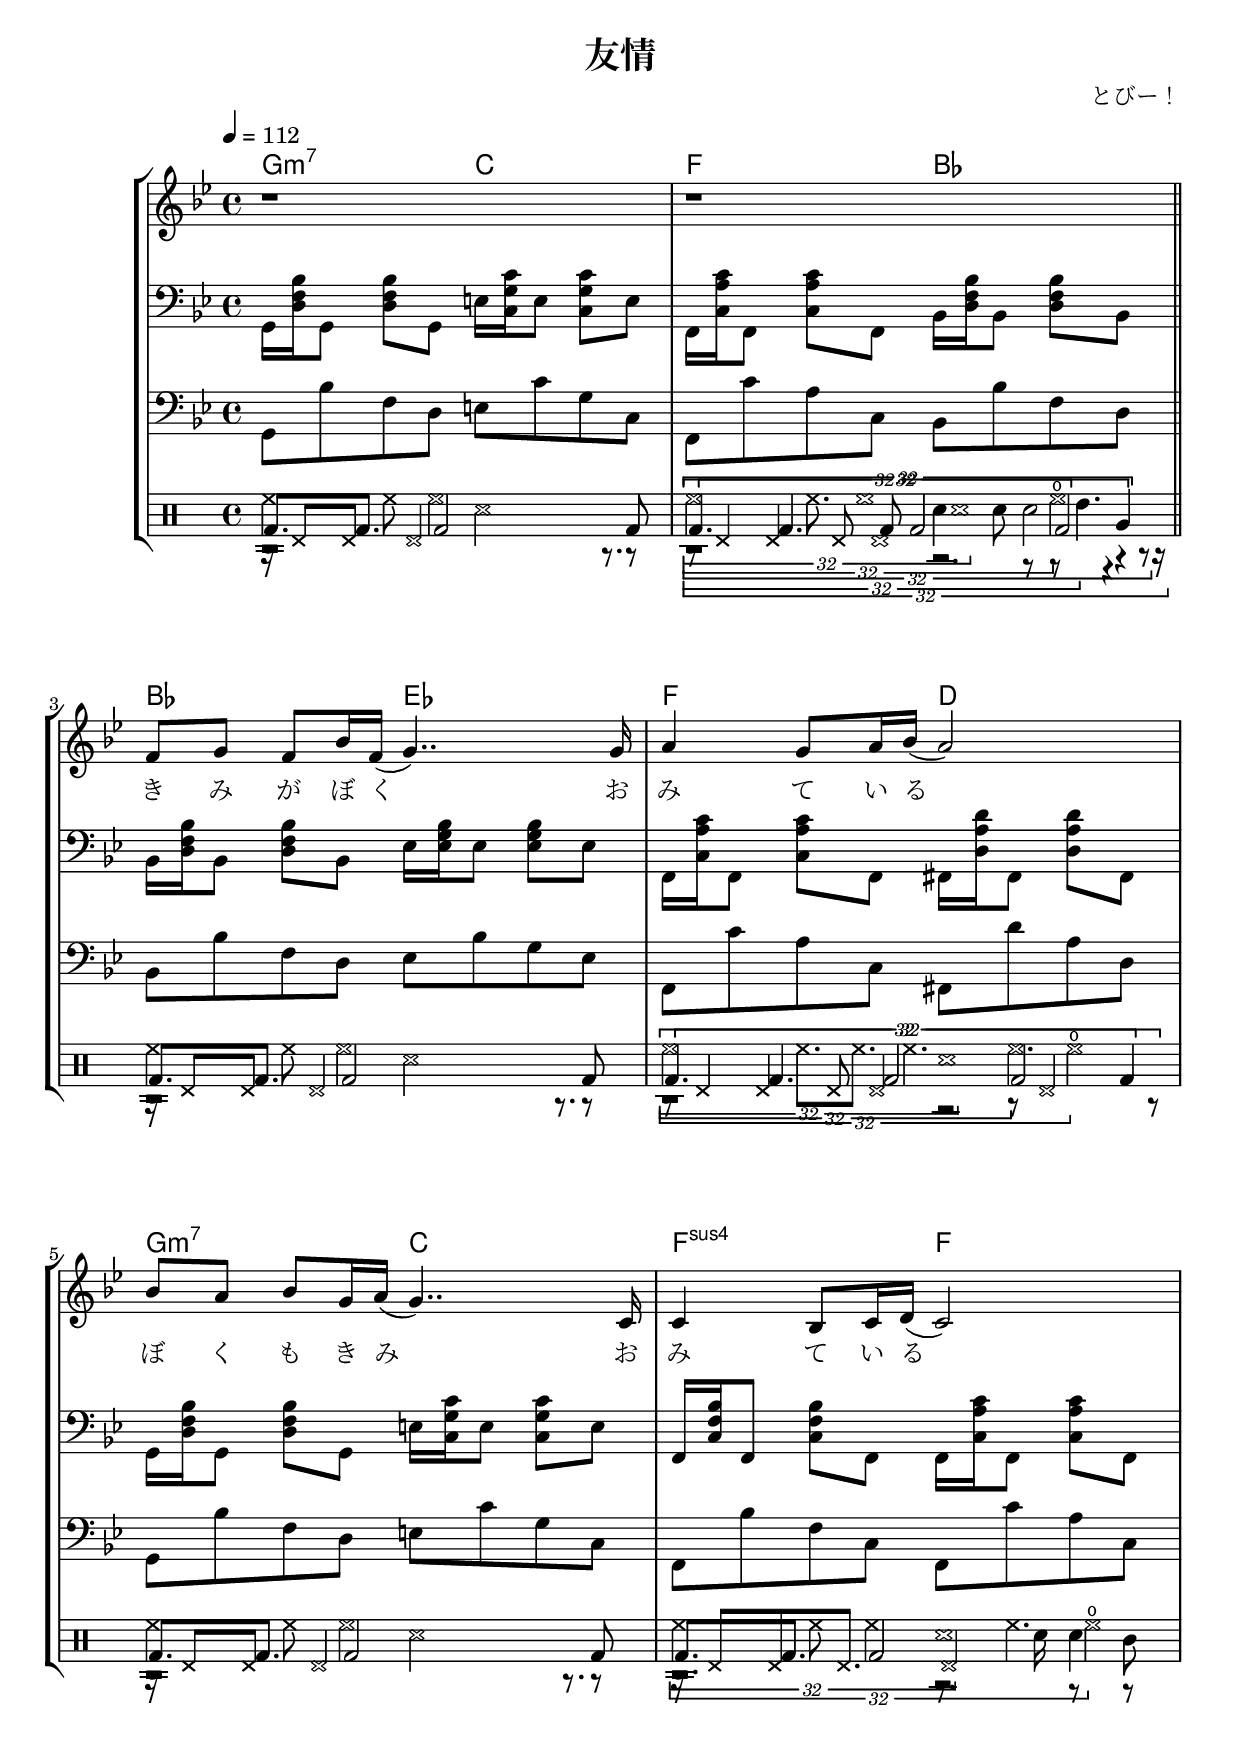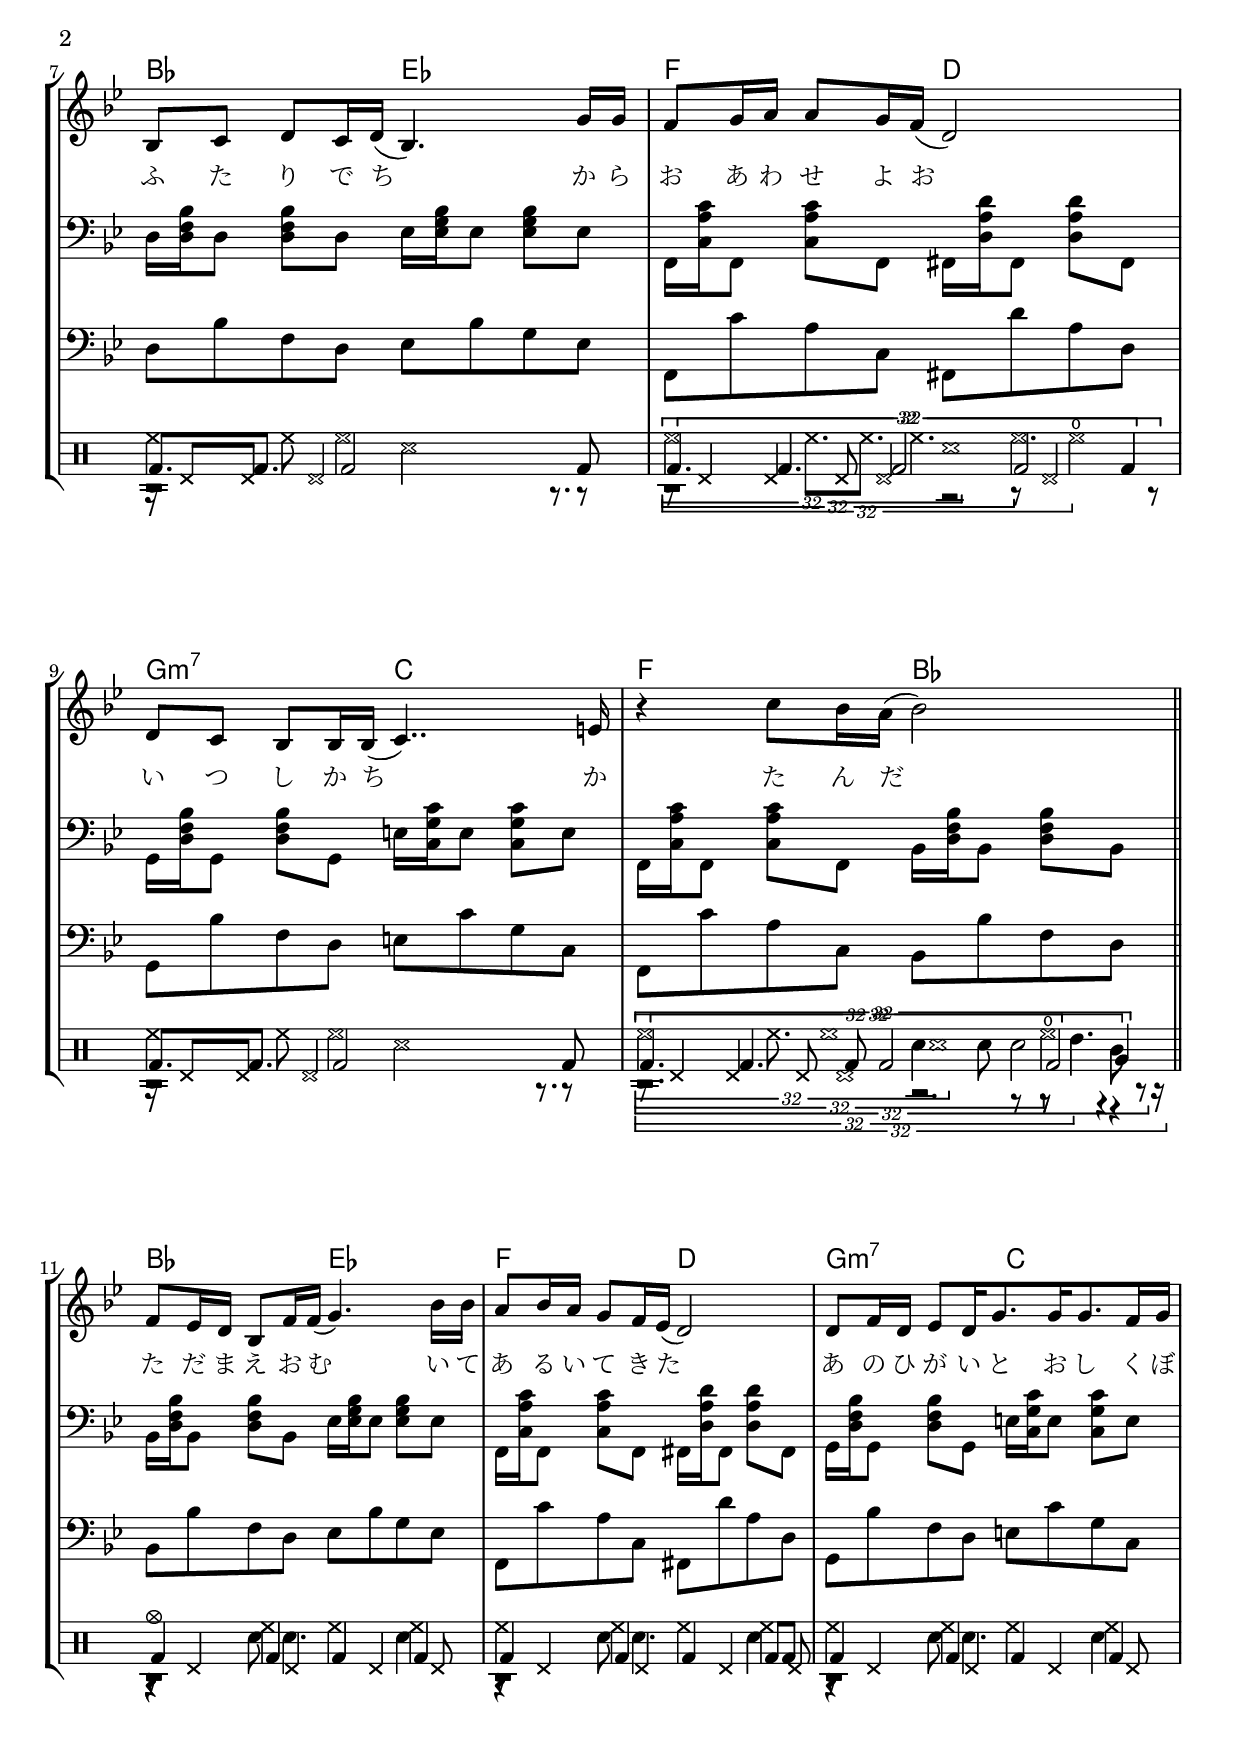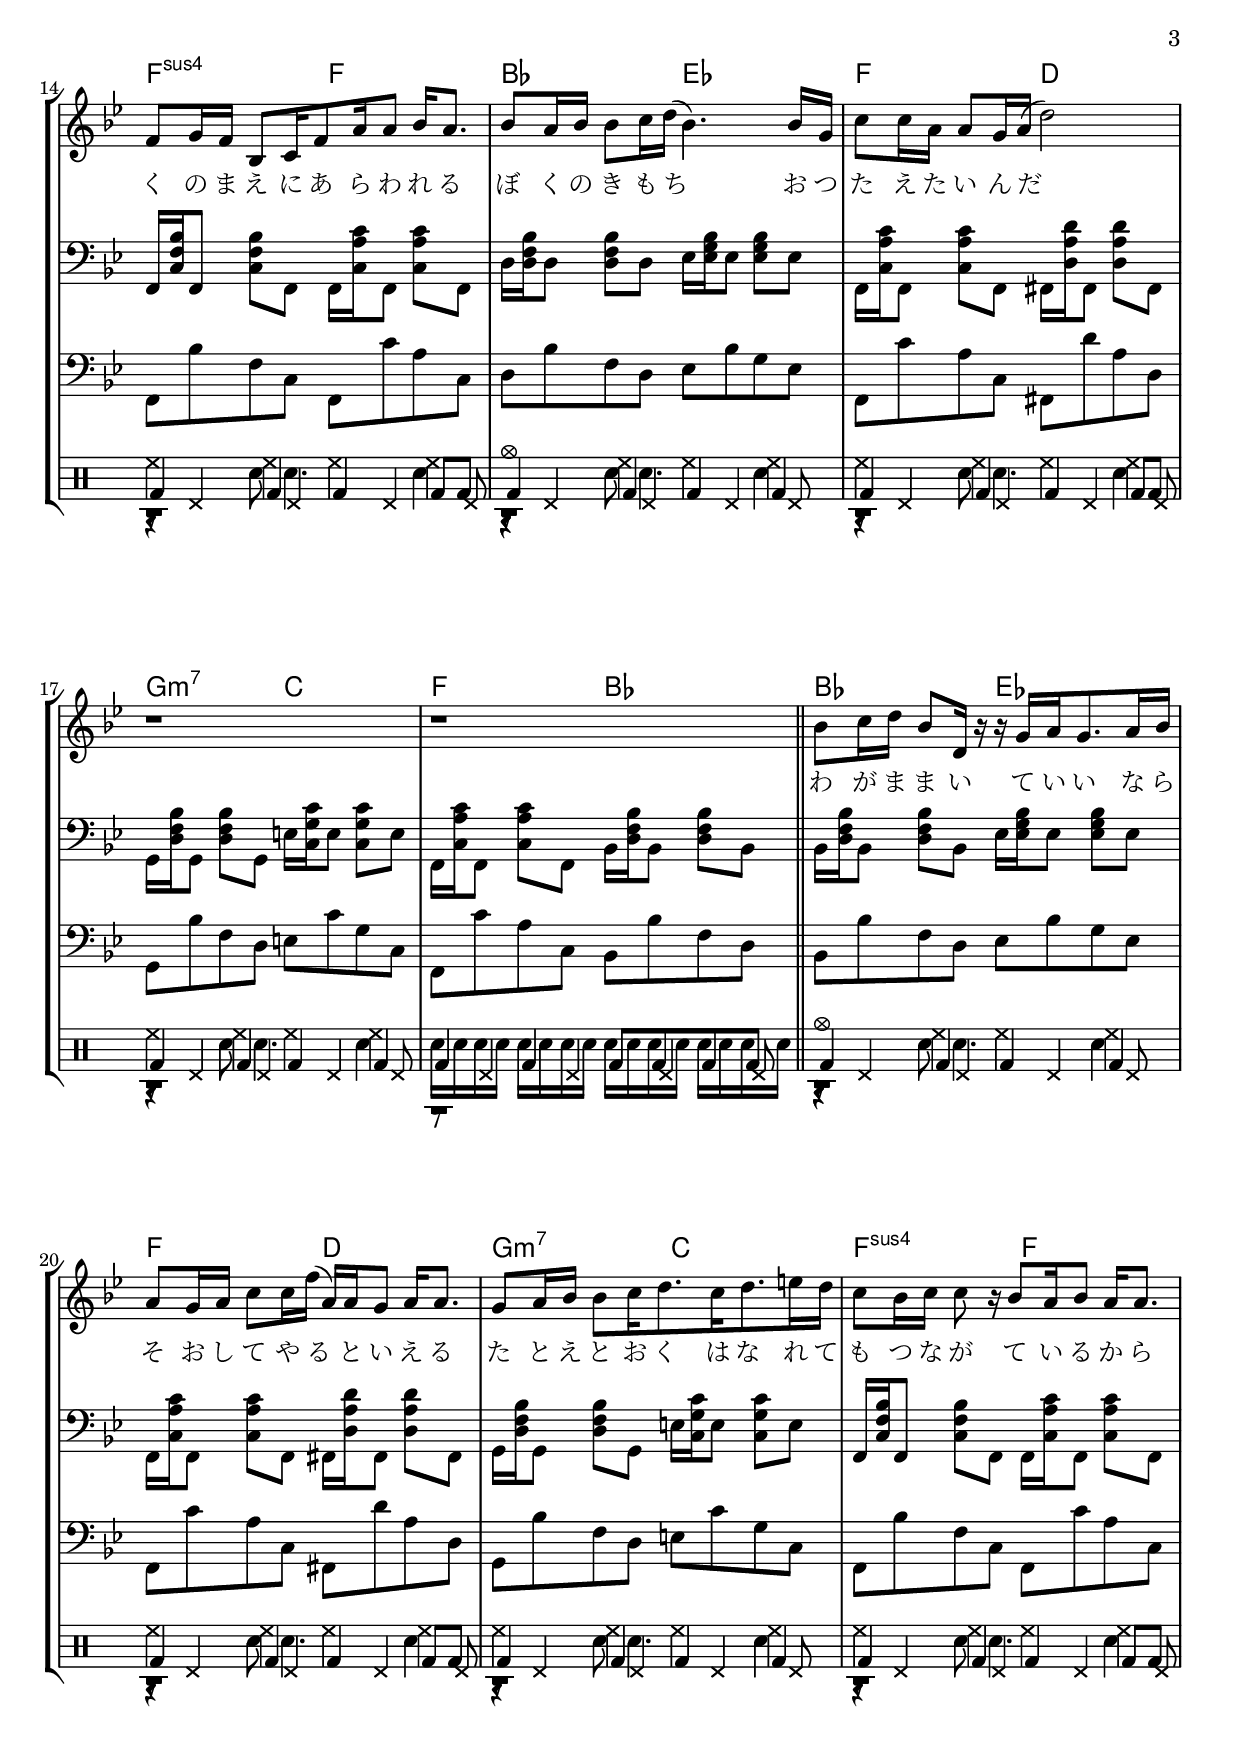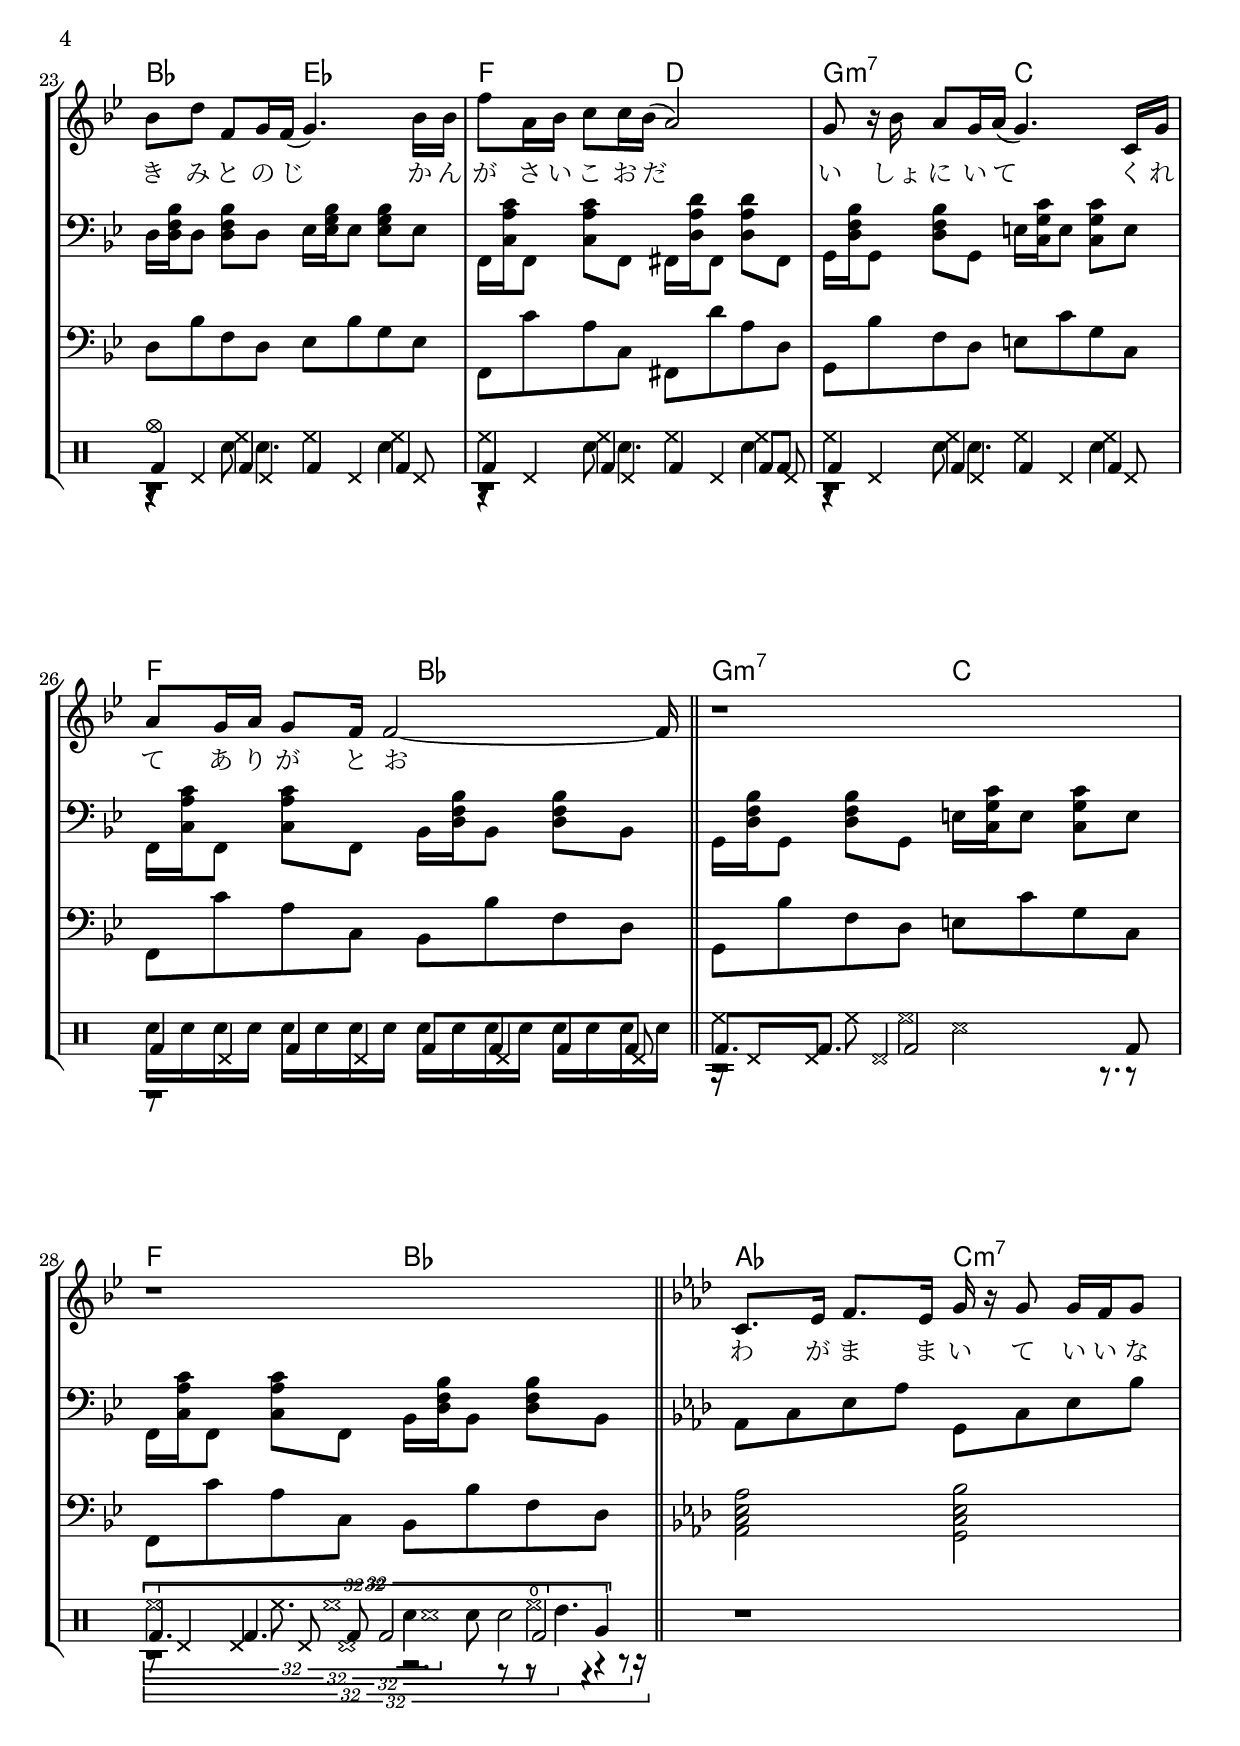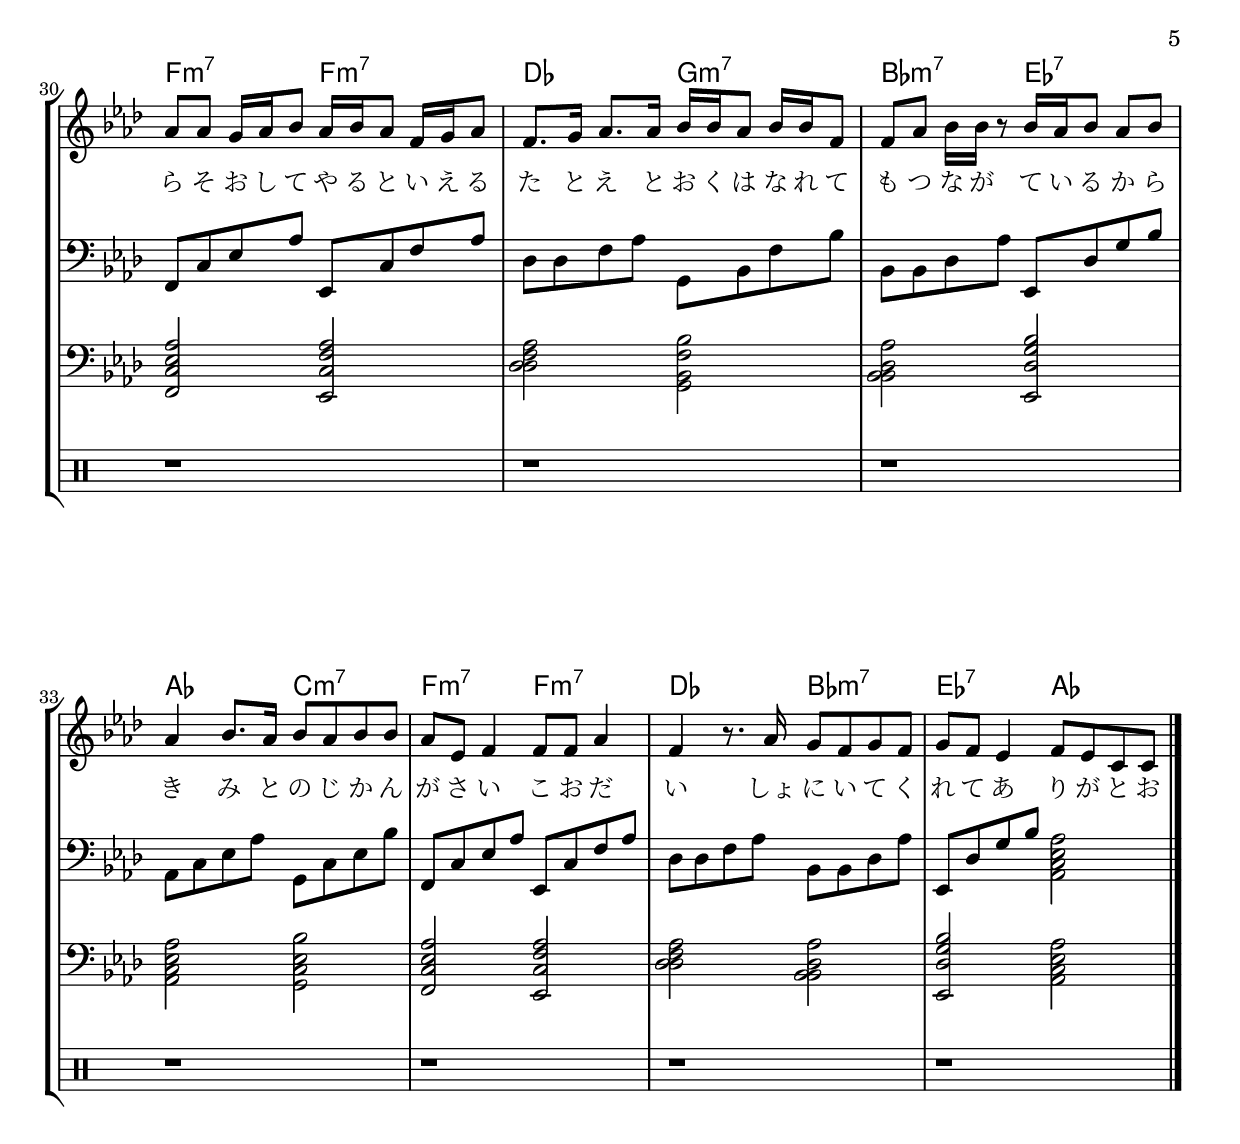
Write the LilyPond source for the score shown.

\version "2.12.1"

\header {
	title = \markup {友情}
	composer = \markup \center-column {とびー！}
}

harmony = \chordmode {
	g2:min7 c f bes 

	bes es f d g:min7 c f:sus4 f bes es f d g:min7 c f bes 

	bes es f d g:min7 c f:sus4 f bes es f d g:min7 c f bes 

	bes es f d g:min7 c f:sus4 f bes es f d g:min7 c f bes 

	g:min7 c f bes 

	as c:min7 f:min7 f:min7 des g:min7 bes:min7 es:7 as c:min7 f:min7 f:min7 des bes:min7 es:7 as 
}

melody = {
	\key bes \major
	\tempo 4 = 112
	r1 | r1   
	\set Staff.midiInstrument = #"mmi0.42"
	 f'8  g'8  f'8  bes'16  f'16  (g'4..)  g'16 
	a'4  g'8  a'16  bes'16  (a'2) 
	bes'8  a'8  bes'8  g'16  a'16  (g'4..)  c'16 
	c'4  bes8  c'16  d'16  (c'2) 
	bes8  c'8  d'8  c'16  d'16  (bes4.)  g'16  g'16 
	f'8  g'16  a'16  a'8  g'16  f'16  (d'2) 
	d'8  c'8  bes8  bes16  bes16  (c'4..)  e'16 
	r4  c''8  bes'16  a'16  (bes'2)
	\set Staff.midiInstrument = #"mmi0.42"
	 f'8  es'16  d'16  bes8  f'16  f'16  (g'4.)  bes'16  bes'16 
	a'8  bes'16  a'16  g'8  f'16  es'16  (d'2) 
	d'8  f'16  d'16  es'8  d'16  g'8.  g'16  g'8.  f'16  g'16 
	f'8  g'16  f'16  bes8  c'16  f'8  a'16  a'8  bes'16  a'8. 
	bes'8  a'16  bes'16  bes'8  c''16  d''16  (bes'4.)  bes'16  g'16 
	c''8  c''16  a'16  a'8  g'16  a'16  (d''2)
	r1 r1 	\set Staff.midiInstrument = #"mmi0.42"
	 bes'8  c''16  d''16  bes'8  d'16  r16  r16  g'16  a'16  g'8.  a'16  bes'16 
	a'8  g'16  a'16  c''8  c''16  f''16  (a'16)  a'16  g'8  a'16  a'8. 
	g'8  a'16  bes'16  bes'8  c''16  d''8.  c''16  d''8.  e''16  d''16 
	c''8  bes'16  c''16  c''8  r16  bes'8  a'16  bes'8  a'16  a'8. 
	bes'8  d''8  f'8  g'16  f'16  (g'4.)  bes'16  bes'16 
	f''8  a'16  bes'16  c''8  c''16  bes'16  (a'2) 
	g'8  r16  bes'16  a'8  g'16  a'16  (g'4.)  c'16  g'16 
	a'8  g'16  a'16  g'8  f'16  f'2~f'16
	r1 | r1   
	\set Staff.midiInstrument = #"fss0.35"
		\key as \major
 c'8.  es'16  f'8.  es'16  g'16  r16  g'8  g'16  f'16  g'8 
	as'8  as'8  g'16  as'16  bes'8  as'16  bes'16  as'8  f'16  g'16  as'8 
	f'8.  g'16  as'8.  as'16  bes'16  bes'16  as'8  bes'16  bes'16  f'8 
	f'8  as'8  bes'16  bes'16  r8  bes'16  as'16  bes'8  as'8  bes'8 
	as'4  bes'8.  as'16  bes'8  as'8  bes'8  bes'8 
	as'8  es'8  f'4  f'8  f'8  as'4 
	f'4  r8.  as'16  g'8  f'8  g'8  f'8 
	g'8  f'8  es'4  f'8  es'8  c'8  c'8
	\bar "|."
}

words = \lyricmode {
	
	き  み  が  ぼ  く  お  み  て  い  る  ぼ  く  も  き  み  お  み  て  い  る  ふ  た  り  で  ち  か  ら  お  あ  わ  せ  よ  お  い  つ  し  か  ち  か  た  ん  だ  
	た  だ  ま  え  お  む  い  て  あ  る  い  て  き  た  あ  の  ひ  が  い  と  お  し  く  ぼ  く  の  ま  え  に  あ  ら  わ  れ  る  ぼ  く  の  き  も  ち  お  つ  た  え  た  い  ん  だ  
	わ  が  ま  ま  い  て  い  い  な  ら  そ  お  し  て  や  る  と  い  え  る  た  と  え  と  お  く  は  な  れ  て  も  つ  な  が  て  い  る  か  ら  き  み  と  の  じ  か  ん  が  さ  い  こ  お  だ  い  しょ  に  い  て  く  れ  て  あ  り  が  と  お  
	
	わ  が  ま  ま  い  て  い  い  な  ら  そ  お  し  て  や  る  と  い  え  る  た  と  え  と  お  く  は  な  れ  て  も  つ  な  が  て  い  る  か  ら  き  み  と  の  じ  か  ん  が  さ  い  こ  お  だ  い  しょ  に  い  て  く  れ  て  あ  り  が  と  お  
}

tempochange = {
	\tempo 4 = 112
	r1 | r1 \bar "||"
	\tempo 4 = 112
	r1 | r1 | r1 | r1 | r1 | r1 | r1 | r1 \bar "||"
	\tempo 4 = 112
	r1 | r1 | r1 | r1 | r1 | r1 | r1 | r1 \bar "||"
	\tempo 4 = 112
	r1 | r1 | r1 | r1 | r1 | r1 | r1 | r1 \bar "||"
	\tempo 4 = 112
	r1 | r1 \bar "||"
	\tempo 4 = 112
	r1 | r1 | r1 | r1 | r1 | r1 | r1 | r1 \bar "|."
}

mainacc = {
	\clef bass
	\set Staff.midiInstrument = #"Acoustic Guitar (nylon)"
	\key bes \major
	\tempo 4 = 112
	g,16 <d f bes>16 g,8 <d f bes>8 g,8
	e16 <c g c'>16 e8 <c g c'>8 e8
	f,16 <c a c'>16 f,8 <c a c'>8 f,8
	bes,16 <d f bes>16 bes,8 <d f bes>8 bes,8
	\bar "||"

	\set Staff.midiInstrument = #"Music box"
	bes,16 <d f bes>16 bes,8 <d f bes>8 bes,8
	es16 <es g bes>16 es8 <es g bes>8 es8
	f,16 <c a c'>16 f,8 <c a c'>8 f,8
	fis,16 <d a d'>16 fis,8 <d a d'>8 fis,8
	g,16 <d f bes>16 g,8 <d f bes>8 g,8
	e16 <c g c'>16 e8 <c g c'>8 e8
	f,16 <c f bes>16 f,8 <c f bes>8 f,8
	f,16 <c a c'>16 f,8 <c a c'>8 f,8
	d16 <d f bes>16 d8 <d f bes>8 d8
	es16 <es g bes>16 es8 <es g bes>8 es8
	f,16 <c a c'>16 f,8 <c a c'>8 f,8
	fis,16 <d a d'>16 fis,8 <d a d'>8 fis,8
	g,16 <d f bes>16 g,8 <d f bes>8 g,8
	e16 <c g c'>16 e8 <c g c'>8 e8
	f,16 <c a c'>16 f,8 <c a c'>8 f,8
	bes,16 <d f bes>16 bes,8 <d f bes>8 bes,8
	\bar "||"

	\set Staff.midiInstrument = #"Electric Guitar (jazz)"
	bes,16 <d f bes>16 bes,8 <d f bes>8 bes,8
	es16 <es g bes>16 es8 <es g bes>8 es8
	f,16 <c a c'>16 f,8 <c a c'>8 f,8
	fis,16 <d a d'>16 fis,8 <d a d'>8 fis,8
	g,16 <d f bes>16 g,8 <d f bes>8 g,8
	e16 <c g c'>16 e8 <c g c'>8 e8
	f,16 <c f bes>16 f,8 <c f bes>8 f,8
	f,16 <c a c'>16 f,8 <c a c'>8 f,8
	d16 <d f bes>16 d8 <d f bes>8 d8
	es16 <es g bes>16 es8 <es g bes>8 es8
	f,16 <c a c'>16 f,8 <c a c'>8 f,8
	fis,16 <d a d'>16 fis,8 <d a d'>8 fis,8
	g,16 <d f bes>16 g,8 <d f bes>8 g,8
	e16 <c g c'>16 e8 <c g c'>8 e8
	f,16 <c a c'>16 f,8 <c a c'>8 f,8
	bes,16 <d f bes>16 bes,8 <d f bes>8 bes,8
	\bar "||"

	\set Staff.midiInstrument = #"Electric Guitar (jazz)"
	bes,16 <d f bes>16 bes,8 <d f bes>8 bes,8
	es16 <es g bes>16 es8 <es g bes>8 es8
	f,16 <c a c'>16 f,8 <c a c'>8 f,8
	fis,16 <d a d'>16 fis,8 <d a d'>8 fis,8
	g,16 <d f bes>16 g,8 <d f bes>8 g,8
	e16 <c g c'>16 e8 <c g c'>8 e8
	f,16 <c f bes>16 f,8 <c f bes>8 f,8
	f,16 <c a c'>16 f,8 <c a c'>8 f,8
	d16 <d f bes>16 d8 <d f bes>8 d8
	es16 <es g bes>16 es8 <es g bes>8 es8
	f,16 <c a c'>16 f,8 <c a c'>8 f,8
	fis,16 <d a d'>16 fis,8 <d a d'>8 fis,8
	g,16 <d f bes>16 g,8 <d f bes>8 g,8
	e16 <c g c'>16 e8 <c g c'>8 e8
	f,16 <c a c'>16 f,8 <c a c'>8 f,8
	bes,16 <d f bes>16 bes,8 <d f bes>8 bes,8
	\bar "||"

	\set Staff.midiInstrument = #"Electric Guitar (jazz)"
	g,16 <d f bes>16 g,8 <d f bes>8 g,8
	e16 <c g c'>16 e8 <c g c'>8 e8
	f,16 <c a c'>16 f,8 <c a c'>8 f,8
	bes,16 <d f bes>16 bes,8 <d f bes>8 bes,8
	\bar "||"

	\set Staff.midiInstrument = #"Acoustic Guitar (steel)"
	\key as \major
	as,8 c8 es8 as8
	g,8 c8 es8 bes8
	f,8 c8 es8 as8
	es,8 c8 f8 as8
	des8 des8 f8 as8
	g,8 bes,8 f8 bes8
	bes,8 bes,8 des8 as8
	es,8 des8 g8 bes8
	as,8 c8 es8 as8
	g,8 c8 es8 bes8
	f,8 c8 es8 as8
	es,8 c8 f8 as8
	des8 des8 f8 as8
	bes,8 bes,8 des8 as8
	es,8 des8 g8 bes8
	<as, c es as>2
	\bar "|."
}

subacc = {
	\clef bass
	\set Staff.midiInstrument = #"Acoustic Guitar (steel)"
	\key bes \major
	\tempo 4 = 112
	g,8 bes f d
	e8 c' g c
	f,8 c' a c
	bes,8 bes f d
	\bar "||"

	\set Staff.midiInstrument = #"Acoustic Guitar (steel)"
	bes,8 bes f d
	es8 bes g es
	f,8 c' a c
	fis,8 d' a d
	g,8 bes f d
	e8 c' g c
	f,8 bes f c
	f,8 c' a c
	d8 bes f d
	es8 bes g es
	f,8 c' a c
	fis,8 d' a d
	g,8 bes f d
	e8 c' g c
	f,8 c' a c
	bes,8 bes f d
	\bar "||"

	\set Staff.midiInstrument = #"Acoustic Guitar (steel)"
	bes,8 bes f d
	es8 bes g es
	f,8 c' a c
	fis,8 d' a d
	g,8 bes f d
	e8 c' g c
	f,8 bes f c
	f,8 c' a c
	d8 bes f d
	es8 bes g es
	f,8 c' a c
	fis,8 d' a d
	g,8 bes f d
	e8 c' g c
	f,8 c' a c
	bes,8 bes f d
	\bar "||"

	\set Staff.midiInstrument = #"Acoustic Guitar (steel)"
	bes,8 bes f d
	es8 bes g es
	f,8 c' a c
	fis,8 d' a d
	g,8 bes f d
	e8 c' g c
	f,8 bes f c
	f,8 c' a c
	d8 bes f d
	es8 bes g es
	f,8 c' a c
	fis,8 d' a d
	g,8 bes f d
	e8 c' g c
	f,8 c' a c
	bes,8 bes f d
	\bar "||"

	\set Staff.midiInstrument = #"Acoustic Guitar (nylon)"
	g,8 bes f d
	e8 c' g c
	f,8 c' a c
	bes,8 bes f d
	\bar "||"

	\set Staff.midiInstrument = #"Electric Guitar (clean)"
	\key as \major
	<as, c es as>2
	<g, c es bes>2
	<f, c es as>2
	<es, c f as>2
	<des des f as>2
	<g, bes, f bes>2
	<bes, bes, des as>2
	<es, des g bes>2
	<as, c es as>2
	<g, c es bes>2
	<f, c es as>2
	<es, c f as>2
	<des des f as>2
	<bes, bes, des as>2
	<es, des g bes>2
	<as, c es as>2
	\bar "|."
}

percA = {
	\drummode {
	hh4 hh8 hh2 r8  |\times 16/32{ hh2 hh8. hh1 r4 r16 } \bar "||"
	hh4 hh8 hh2 r8  |\times 16/32{ hh2 hh8. hh8. hh4. hh2. } |hh4 hh8 hh2 r8  |hh4 hh8 hh4 hh4.  |hh4 hh8 hh2 r8  |\times 16/32{ hh2 hh8. hh8. hh4. hh2. } |hh4 hh8 hh2 r8  |\times 16/32{ hh2 hh8. hh1 r4 r16 } \bar "||"
	r4 hh4 hh4 hh4  |hh4 hh4 hh4 hh4  |hh4 hh4 hh4 hh4  |hh4 hh4 hh4 hh4  |r4 hh4 hh4 hh4  |hh4 hh4 hh4 hh4  |hh4 hh4 hh4 hh4  |r1  \bar "||"
	r4 hh4 hh4 hh4  |hh4 hh4 hh4 hh4  |hh4 hh4 hh4 hh4  |hh4 hh4 hh4 hh4  |r4 hh4 hh4 hh4  |hh4 hh4 hh4 hh4  |hh4 hh4 hh4 hh4  |r1  \bar "||"
	hh4 hh8 hh2 r8  |\times 16/32{ hh2 hh8. hh1 r4 r16 } \bar "||"
	r1 |r1 |r1 |r1 |r1 |r1 |r1 |r1 \bar "|."
	}
}

percB = {
	\drummode {
	r16 hhp8 hhp8 hhp2 r8.  |\times 16/32{ r8 hhp4 hhp4 hhp8 hhp1 r4 } \bar "||"
	r16 hhp8 hhp8 hhp2 r8.  |\times 16/32{ r8 hhp4 hhp4 hhp8 hhp2 r8 hhp2 r8 } |r16 hhp8 hhp8 hhp2 r8.  |r16 hhp8 hhp8 hhp8. hhp2  |r16 hhp8 hhp8 hhp2 r8.  |\times 16/32{ r8 hhp4 hhp4 hhp8 hhp2 r8 hhp2 r8 } |r16 hhp8 hhp8 hhp2 r8.  |\times 16/32{ r8 hhp4 hhp4 hhp8 hhp1 r4 } \bar "||"
	r4 sn8 sn4. sn4  |r4 sn8 sn4. sn4  |r4 sn8 sn4. sn4  |r4 sn8 sn4. sn4  |r4 sn8 sn4. sn4  |r4 sn8 sn4. sn4  |r4 sn8 sn4. sn4  |sn16 sn16 sn16 sn16 sn16 sn16 sn16 sn16 sn16 sn16 sn16 sn16 sn16 sn16 sn16 sn16  \bar "||"
	r4 sn8 sn4. sn4  |r4 sn8 sn4. sn4  |r4 sn8 sn4. sn4  |r4 sn8 sn4. sn4  |r4 sn8 sn4. sn4  |r4 sn8 sn4. sn4  |r4 sn8 sn4. sn4  |sn16 sn16 sn16 sn16 sn16 sn16 sn16 sn16 sn16 sn16 sn16 sn16 sn16 sn16 sn16 sn16  \bar "||"
	r16 hhp8 hhp8 hhp2 r8.  |\times 16/32{ r8 hhp4 hhp4 hhp8 hhp1 r4 } \bar "||"
	r1 |r1 |r1 |r1 |r1 |r1 |r1 |r1 \bar "|."
	}
}

percC = {
	\drummode {
	r1  |\times 16/32{ r1 r2 hho2 } \bar "||"
	r1  |\times 16/32{ r1 r2 hho2 } |r1  |\times 16/32{ r1 r2 hho2 } |r1  |\times 16/32{ r1 r2 hho2 } |r1  |\times 16/32{ r1 r2 hho2 } \bar "||"
	bd4 bd4 bd4 bd4  |bd4 bd4 bd4 bd8 bd8  |bd4 bd4 bd4 bd4  |bd4 bd4 bd4 bd8 bd8  |bd4 bd4 bd4 bd4  |bd4 bd4 bd4 bd8 bd8  |bd4 bd4 bd4 bd4  |bd4 bd4 bd8 bd8 bd8 bd8  \bar "||"
	bd4 bd4 bd4 bd4  |bd4 bd4 bd4 bd8 bd8  |bd4 bd4 bd4 bd4  |bd4 bd4 bd4 bd8 bd8  |bd4 bd4 bd4 bd4  |bd4 bd4 bd4 bd8 bd8  |bd4 bd4 bd4 bd4  |bd4 bd4 bd8 bd8 bd8 bd8  \bar "||"
	r1  |\times 16/32{ r1 r2 hho2 } \bar "||"
	r1 |r1 |r1 |r1 |r1 |r1 |r1 |r1 \bar "|."
	}
}

percD = {
	\drummode {
	bd8. bd8. bd2 bd8  |\times 16/32{ bd4. bd4. bd8 bd2 r8 bd2 } \bar "||"
	bd8. bd8. bd2 bd8  |\times 16/32{ bd4. bd4. bd2 bd2 bd4 } |bd8. bd8. bd2 bd8  |bd8. bd8. bd2 r8  |bd8. bd8. bd2 bd8  |\times 16/32{ bd4. bd4. bd2 bd2 bd4 } |bd8. bd8. bd2 bd8  |\times 16/32{ bd4. bd4. bd8 bd2 r8 bd2 } \bar "||"
	r8 hhp4 hhp4 hhp4 hhp8  |r8 hhp4 hhp4 hhp4 hhp8  |r8 hhp4 hhp4 hhp4 hhp8  |r8 hhp4 hhp4 hhp4 hhp8  |r8 hhp4 hhp4 hhp4 hhp8  |r8 hhp4 hhp4 hhp4 hhp8  |r8 hhp4 hhp4 hhp4 hhp8  |r8 hhp4 hhp4 hhp4 hhp8  \bar "||"
	r8 hhp4 hhp4 hhp4 hhp8  |r8 hhp4 hhp4 hhp4 hhp8  |r8 hhp4 hhp4 hhp4 hhp8  |r8 hhp4 hhp4 hhp4 hhp8  |r8 hhp4 hhp4 hhp4 hhp8  |r8 hhp4 hhp4 hhp4 hhp8  |r8 hhp4 hhp4 hhp4 hhp8  |r8 hhp4 hhp4 hhp4 hhp8  \bar "||"
	bd8. bd8. bd2 bd8  |\times 16/32{ bd4. bd4. bd8 bd2 r8 bd2 } \bar "||"
	r1 |r1 |r1 |r1 |r1 |r1 |r1 |r1 \bar "|."
	}
}

percE = {
	\drummode {
	r2 ss2  |\times 16/32{ r1 ss1 } \bar "||"
	r2 ss2  |\times 16/32{ r1 ss1 } |r2 ss2  |\times 16/32{ r1 ss1 } |r2 ss2  |\times 16/32{ r1 ss1 } |r2 ss2  |\times 16/32{ r1 ss1 } \bar "||"
	cymc1  |r1 |r1 |r1 |cymc1  |r1 |r1 |r1 \bar "||"
	cymc1  |r1 |r1 |r1 |cymc1  |r1 |r1 |r1 \bar "||"
	r2 ss2  |\times 16/32{ r1 ss1 } \bar "||"
	r1 |r1 |r1 |r1 |r1 |r1 |r1 |r1 \bar "|."
	}
}

percF = {
	\drummode {
	r1 |\times 16/32{ r1 sn4 sn8 sn2 r8 } \bar "||"
	r1 |r1 |r1 |r2 r8. sn16 sn4  |r1 |r1 |r1 |\times 16/32{ r1 sn4 sn8 sn2 r8 } \bar "||"
	r1 | r1 | r1 | r1 | r1 | r1 | r1 | r1 \bar "||"
	r1 | r1 | r1 | r1 | r1 | r1 | r1 | r1 \bar "||"
	r1 |\times 16/32{ r1 sn4 sn8 sn2 r8 } \bar "||"
	r1 | r1 | r1 | r1 | r1 | r1 | r1 | r1 \bar "|."
	}
}

percG = {
	\drummode {
	r1 |r1 \bar "||"
	r1 |r1 |r1 |r2. r8 tomml8  |r1 |r1 |r1 |r2. r8 tomml8  \bar "||"
	r1 | r1 | r1 | r1 | r1 | r1 | r1 | r1 \bar "||"
	r1 | r1 | r1 | r1 | r1 | r1 | r1 | r1 \bar "||"
	r1 |r1 \bar "||"
	r1 | r1 | r1 | r1 | r1 | r1 | r1 | r1 \bar "|."
	}
}

percH = {
	\drummode {
	r1 |\times 16/32{ r1 r2 r8 tommh4. } \bar "||"
	r1 |r1 |r1 |r1 |r1 |r1 |r1 |\times 16/32{ r1 r2 r8 tommh4. } \bar "||"
	r1 | r1 | r1 | r1 | r1 | r1 | r1 | r1 \bar "||"
	r1 | r1 | r1 | r1 | r1 | r1 | r1 | r1 \bar "||"
	r1 |\times 16/32{ r1 r2 r8 tommh4. } \bar "||"
	r1 | r1 | r1 | r1 | r1 | r1 | r1 | r1 \bar "|."
	}
}

percI = {
	\drummode {
	r1 |\times 16/32{ r1 r2. tomfh4 } \bar "||"
	r1 |r1 |r1 |r1 |r1 |r1 |r1 |\times 16/32{ r1 r2. tomfh4 } \bar "||"
	r1 | r1 | r1 | r1 | r1 | r1 | r1 | r1 \bar "||"
	r1 | r1 | r1 | r1 | r1 | r1 | r1 | r1 \bar "||"
	r1 |\times 16/32{ r1 r2. tomfh4 } \bar "||"
	r1 | r1 | r1 | r1 | r1 | r1 | r1 | r1 \bar "|."
	}
}

\score {
	<<
		\new StaffGroup <<
			\new ChordNames {\harmony}
			\new Voice = "melody" {\melody}
			\new Lyrics \lyricsto "melody" \words
			\new Staff = "mainacc" {\mainacc}
			\new Staff = "subacc" {\subacc}
			\new DrumStaff <<
				\new DrumVoice {\percA}
				\new DrumVoice {\percB}
				\new DrumVoice {\percC}
				\new DrumVoice {\percD}
				\new DrumVoice {\percE}
				\new DrumVoice {\percF}
				\new DrumVoice {\percG}
				\new DrumVoice {\percH}
				\new DrumVoice {\percI}
			>>
		>>
	>>
	\layout { }
}
